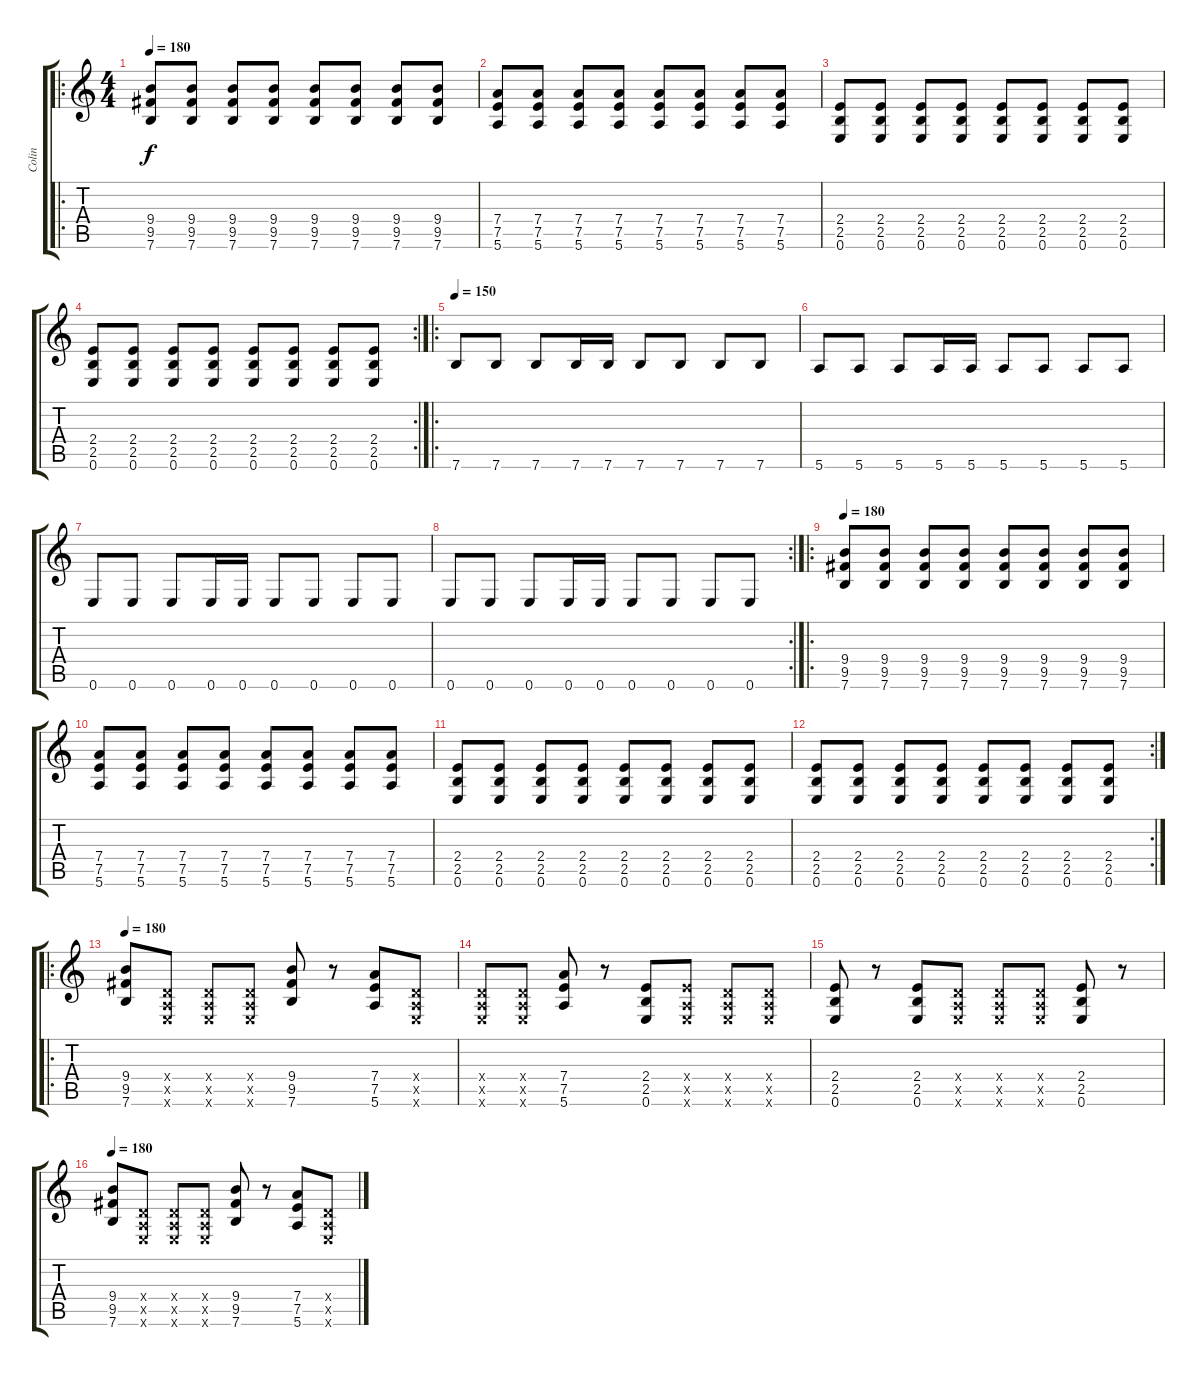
\track ("Colin" "Colin") {instrument distortionguitar}
\staff {score tabs}
\tuning (E4 B3 G3 D3 A2 E2) {hide}
\ro
\ts (4 4)
\tempo 180
\clef g2
\ks c
(9.4 9.5 7.6).8{dy f} (9.4 9.5 7.6).8 (9.4 9.5 7.6).8 (9.4 9.5 7.6).8 (9.4 9.5 7.6).8 (9.4 9.5 7.6).8 (9.4 9.5 7.6).8 (9.4 9.5 7.6).8 |
(7.4 7.5 5.6).8 (7.4 7.5 5.6).8 (7.4 7.5 5.6).8 (7.4 7.5 5.6).8 (7.4 7.5 5.6).8 (7.4 7.5 5.6).8 (7.4 7.5 5.6).8 (7.4 7.5 5.6).8 |
(2.4 2.5 0.6).8 (2.4 2.5 0.6).8 (2.4 2.5 0.6).8 (2.4 2.5 0.6).8 (2.4 2.5 0.6).8 (2.4 2.5 0.6).8 (2.4 2.5 0.6).8 (2.4 2.5 0.6).8 |
\rc 2
(2.4 2.5 0.6).8 (2.4 2.5 0.6).8 (2.4 2.5 0.6).8 (2.4 2.5 0.6).8 (2.4 2.5 0.6).8 (2.4 2.5 0.6).8 (2.4 2.5 0.6).8 (2.4 2.5 0.6).8 |
\ro
\tempo 150
7.6.8 7.6.8 7.6.8 7.6.16 7.6.16 7.6.8 7.6.8 7.6.8 7.6.8 |
5.6.8 5.6.8 5.6.8 5.6.16 5.6.16 5.6.8 5.6.8 5.6.8 5.6.8 |
0.6.8 0.6.8 0.6.8 0.6.16 0.6.16 0.6.8 0.6.8 0.6.8 0.6.8 |
\rc 2
0.6.8 0.6.8 0.6.8 0.6.16 0.6.16 0.6.8 0.6.8 0.6.8 0.6.8 |
\ro
\tempo 180
(9.4 9.5 7.6).8 (9.4 9.5 7.6).8 (9.4 9.5 7.6).8 (9.4 9.5 7.6).8 (9.4 9.5 7.6).8 (9.4 9.5 7.6).8 (9.4 9.5 7.6).8 (9.4 9.5 7.6).8 |
(7.4 7.5 5.6).8 (7.4 7.5 5.6).8 (7.4 7.5 5.6).8 (7.4 7.5 5.6).8 (7.4 7.5 5.6).8 (7.4 7.5 5.6).8 (7.4 7.5 5.6).8 (7.4 7.5 5.6).8 |
(2.4 2.5 0.6).8 (2.4 2.5 0.6).8 (2.4 2.5 0.6).8 (2.4 2.5 0.6).8 (2.4 2.5 0.6).8 (2.4 2.5 0.6).8 (2.4 2.5 0.6).8 (2.4 2.5 0.6).8 |
\rc 2
(2.4 2.5 0.6).8 (2.4 2.5 0.6).8 (2.4 2.5 0.6).8 (2.4 2.5 0.6).8 (2.4 2.5 0.6).8 (2.4 2.5 0.6).8 (2.4 2.5 0.6).8 (2.4 2.5 0.6).8 |
\ro
\tempo 180
(9.4 9.5 7.6).8 (0.4{x} 0.5{x} 0.6{x}).8 (0.4{x} 0.5{x} 0.6{x}).8 (0.4{x} 0.5{x} 0.6{x}).8 (9.4 9.5 7.6).8 r.8 (7.4 7.5 5.6).8 (0.4{x} 0.5{x} 0.6{x}).8 |
(0.4{x} 0.5{x} 0.6{x}).8 (0.4{x} 0.5{x} 0.6{x}).8 (7.4 7.5 5.6).8 r.8 (2.4 2.5 0.6).8 (2.4{x} 0.5{x} 0.6{x}).8 (0.4{x} 0.5{x} 0.6{x}).8 (0.4{x} 0.5{x} 0.6{x}).8 |
(2.4 2.5 0.6).8 r.8 (2.4 2.5 0.6).8 (0.4{x} 0.5{x} 0.6{x}).8 (0.4{x} 0.5{x} 0.6{x}).8 (0.4{x} 0.5{x} 0.6{x}).8 (2.4 2.5 0.6).8 r.8 |
\tempo 180
(9.4 9.5 7.6).8 (0.4{x} 0.5{x} 0.6{x}).8 (0.4{x} 0.5{x} 0.6{x}).8 (0.4{x} 0.5{x} 0.6{x}).8 (9.4 9.5 7.6).8 r.8 (7.4 7.5 5.6).8 (0.4{x} 0.5{x} 0.6{x}).8
